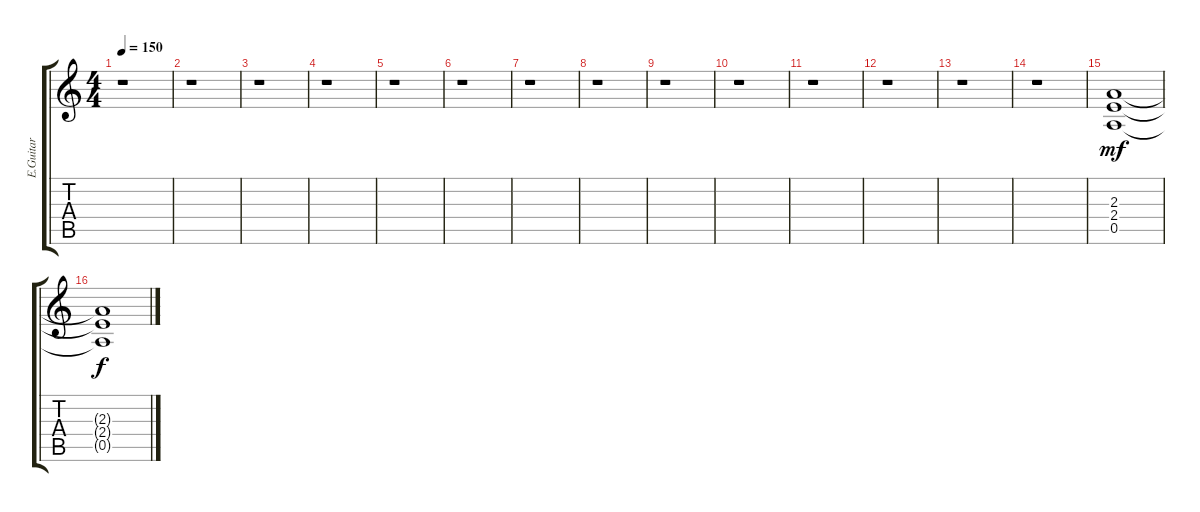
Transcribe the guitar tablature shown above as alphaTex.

\track ("E.Guitar" "E.Guitar") {instrument distortionguitar}
\staff {score tabs}
\tuning (E4 B3 G3 D3 A2 E2) {hide}
\ts (4 4)
\tempo 150
\clef g2
\ks c
r.1{dy mf} |
r.1 |
r.1 |
r.1 |
r.1 |
r.1 |
r.1 |
r.1 |
r.1 |
r.1 |
r.1 |
r.1 |
r.1 |
r.1 |
(2.3 2.4 0.5).1 |
(2.3{t} 2.4{t} 0.5{t}).1{dy f}
